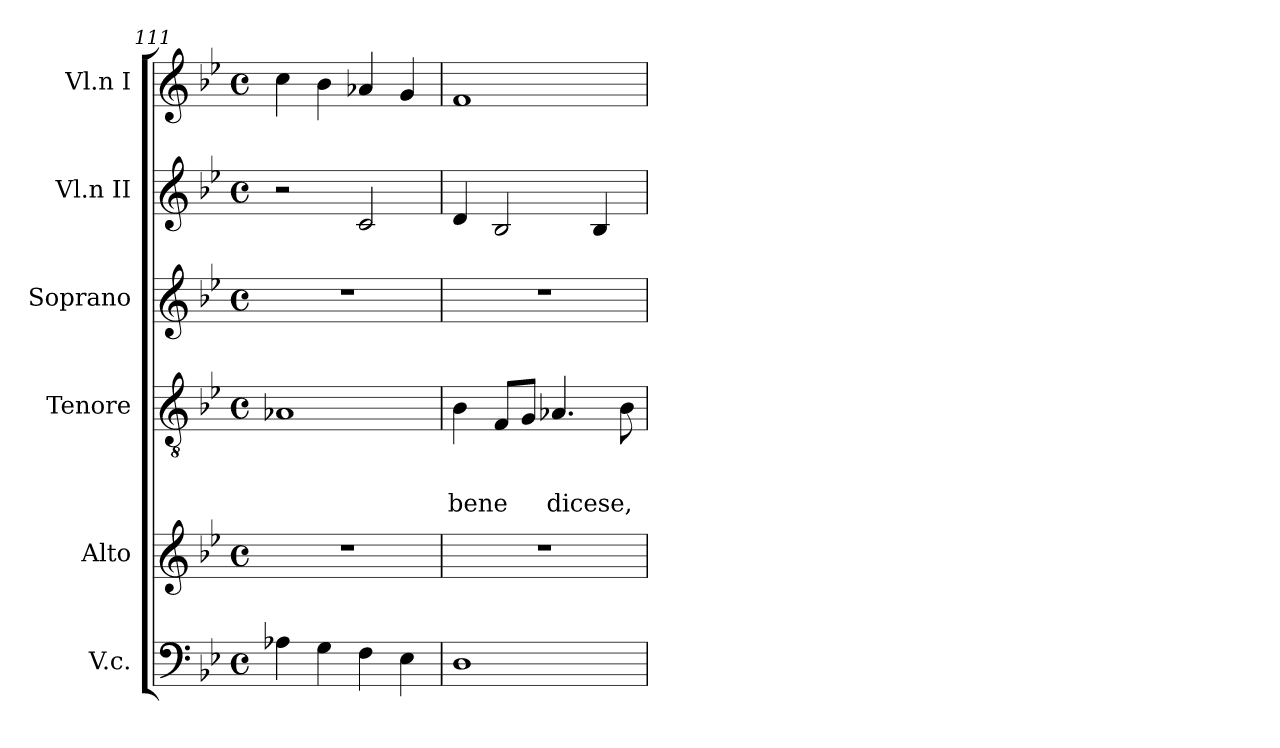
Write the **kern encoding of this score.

**kern	**kern	**kern	**text	**text	**text	**kern	**kern	**kern
*part6	*part5	*part4	*part4	*part4	*part4	*part3	*part2	*part1
*staff6	*staff5	*staff4	*staff4	*staff4	*staff4	*staff3	*staff2	*staff1
*I"V.c.	*I"Alto	*I"Tenore	*	*	*	*I"Soprano	*I"Vl.n II	*I"Vl.n I
*I'V.c.	*I'Alto	*I'Tenore	*	*	*	*I'Soprano	*I'Vl.n II	*I'Vl.n I
*clefF4	*clefG2	*clefGv2	*	*	*	*clefG2	*clefG2	*clefG2
*k[b-e-]	*k[b-e-]	*k[b-e-]	*	*	*	*k[b-e-]	*k[b-e-]	*k[b-e-]
*B-:	*B-:	*B-:	*	*	*	*B-:	*B-:	*B-:
*M4/4	*M4/4	*M4/4	*	*	*	*M4/4	*M4/4	*M4/4
*met(c)	*met(c)	*met(c)	*	*	*	*met(c)	*met(c)	*met(c)
=111	=111	=111	=111	=111	=111	=111	=111	=111
4A-X\	1r	1A-X	.	.	.	1r	2r	4cc\
4G\	.	.	.	.	.	.	.	4b-\
4F\	.	.	.	.	.	.	2c/	4a-X/
4E-\	.	.	.	.	.	.	.	4g/
=112	=112	=112	=112	=112	=112	=112	=112	=112
!	!	!	!	!	!LO:LY:b	!	!	!
1D	1r	4B-\	.	.	bene	1r	4d/	1f
.	.	8F/L	.	.	.	.	2B-/	.
.	.	8G/J	.	.	.	.	.	.
!	!	!	!	!	!LO:LY:b	!	!	!
.	.	4.A-X/	.	.	dicese,	.	.	.
.	.	.	.	.	.	.	4B-/	.
.	.	8B-\	.	.	.	.	.	.
=	=	=	=	=	=	=	=	=
*-	*-	*-	*-	*-	*-	*-	*-	*-
